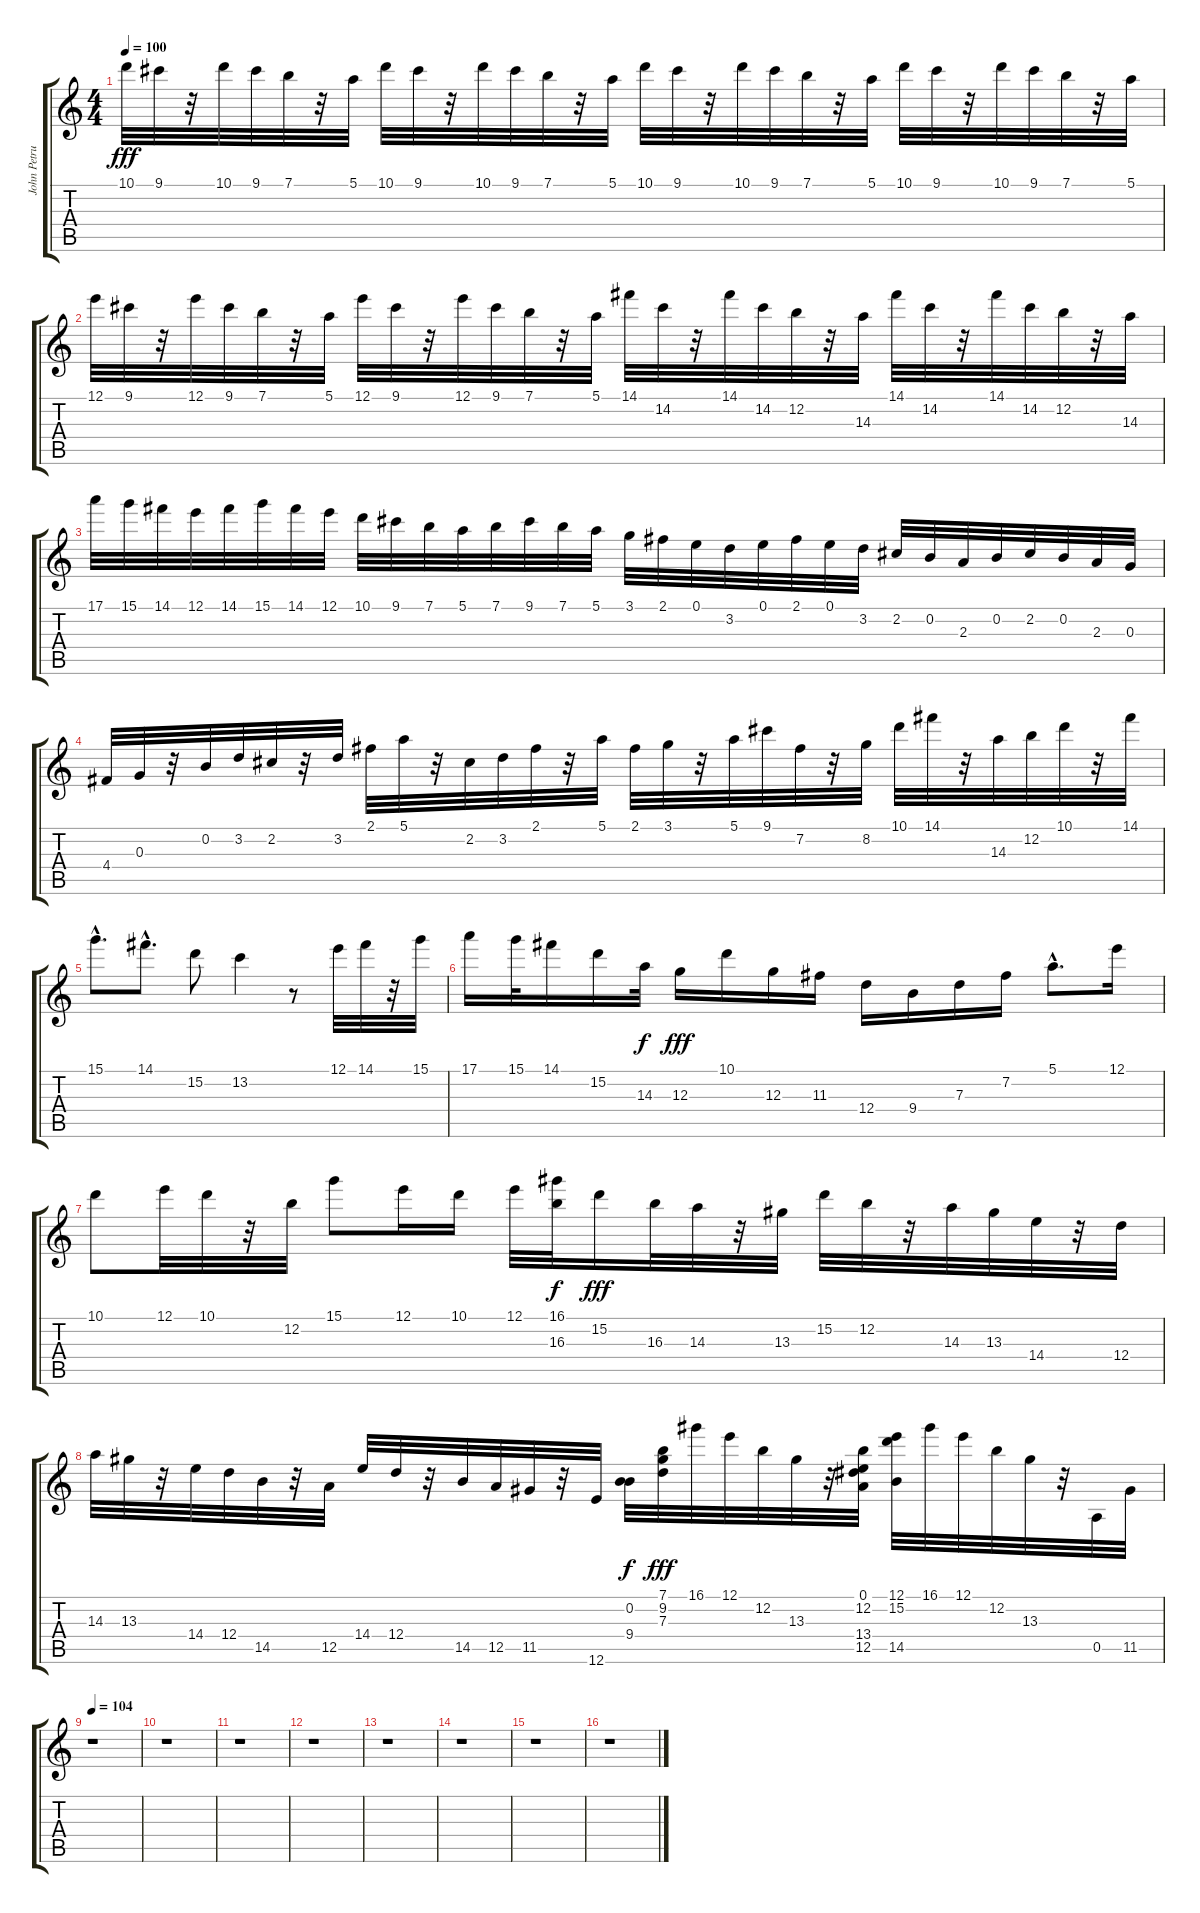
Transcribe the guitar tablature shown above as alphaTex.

\track ("John Petrucci" "John Petru") {instrument distortionguitar}
\staff {score tabs}
\tuning (E4 B3 G3 D3 A2 E2) {hide}
\ts (4 4)
\tempo 100
\clef g2
\ks c
10.1.32{dy fff} 9.1.32 r.32 10.1.32 9.1.32 7.1.32 r.32 5.1.32 10.1.32 9.1.32 r.32 10.1.32 9.1.32 7.1.32 r.32 5.1.32 10.1.32 9.1.32 r.32 10.1.32 9.1.32 7.1.32 r.32 5.1.32 10.1.32 9.1.32 r.32 10.1.32 9.1.32 7.1.32 r.32 5.1.32 |
12.1.32 9.1.32 r.32 12.1.32 9.1.32 7.1.32 r.32 5.1.32 12.1.32 9.1.32 r.32 12.1.32 9.1.32 7.1.32 r.32 5.1.32 14.1.32 14.2.32 r.32 14.1.32 14.2.32 12.2.32 r.32 14.3.32 14.1.32 14.2.32 r.32 14.1.32 14.2.32 12.2.32 r.32 14.3.32 |
17.1.32 15.1.32 14.1.32 12.1.32 14.1.32 15.1.32 14.1.32 12.1.32 10.1.32 9.1.32 7.1.32 5.1.32 7.1.32 9.1.32 7.1.32 5.1.32 3.1.32 2.1.32 0.1.32 3.2.32 0.1.32 2.1.32 0.1.32 3.2.32 2.2.32 0.2.32 2.3.32 0.2.32 2.2.32 0.2.32 2.3.32 0.3.32 |
4.4.32 0.3.32 r.32 0.2.32 3.2.32 2.2.32 r.32 3.2.32 2.1.32 5.1.32 r.32 2.2.32 3.2.32 2.1.32 r.32 5.1.32 2.1.32 3.1.32 r.32 5.1.32 9.1.32 7.2.32 r.32 8.2.32 10.1.32 14.1.32 r.32 14.3.32 12.2.32 10.1.32 r.32 14.1.32 |
15.1{hac}.8{d} 14.1{hac}.8{d} 15.2.8 13.2.4 r.8 12.1.32 14.1.32 r.32 15.1.32 |
17.1.16 15.1.32 14.1.16 15.2.16 14.3.32{dy f} 12.3.16{dy fff} 10.1.16 12.3.16 11.3.16 12.4.16 9.4.16 7.3.16 7.2.16 5.1{hac}.8{d} 12.1.16 |
10.1.8 12.1.32 10.1.32 r.32 12.2.32 15.1.8 12.1.16 10.1.16 12.1.32 (16.1 16.3).32{dy f} 15.2.16{dy fff} 16.3.32 14.3.32 r.32 13.3.32 15.2.32 12.2.32 r.32 14.3.32 13.3.32 14.4.32 r.32 12.4.32 |
14.3.32 13.3.32 r.32 14.4.32 12.4.32 14.5.32 r.32 12.5.32 14.4.32 12.4.32 r.32 14.5.32 12.5.32 11.5.32 r.32 12.6.32 (0.2 9.4).32{dy f} (7.1 9.2 7.3).32{dy fff} 16.1.32 12.1.32 12.2.32 13.3.32 r.32 (0.1 12.2 13.4 12.5).32 (12.1 15.2 14.5).32 16.1.32 12.1.32 12.2.32 13.3.32 r.32 0.5.32 11.5.32 |
\tempo 104
r.1 |
r.1 |
r.1 |
r.1 |
r.1 |
r.1 |
r.1 |
r.1
